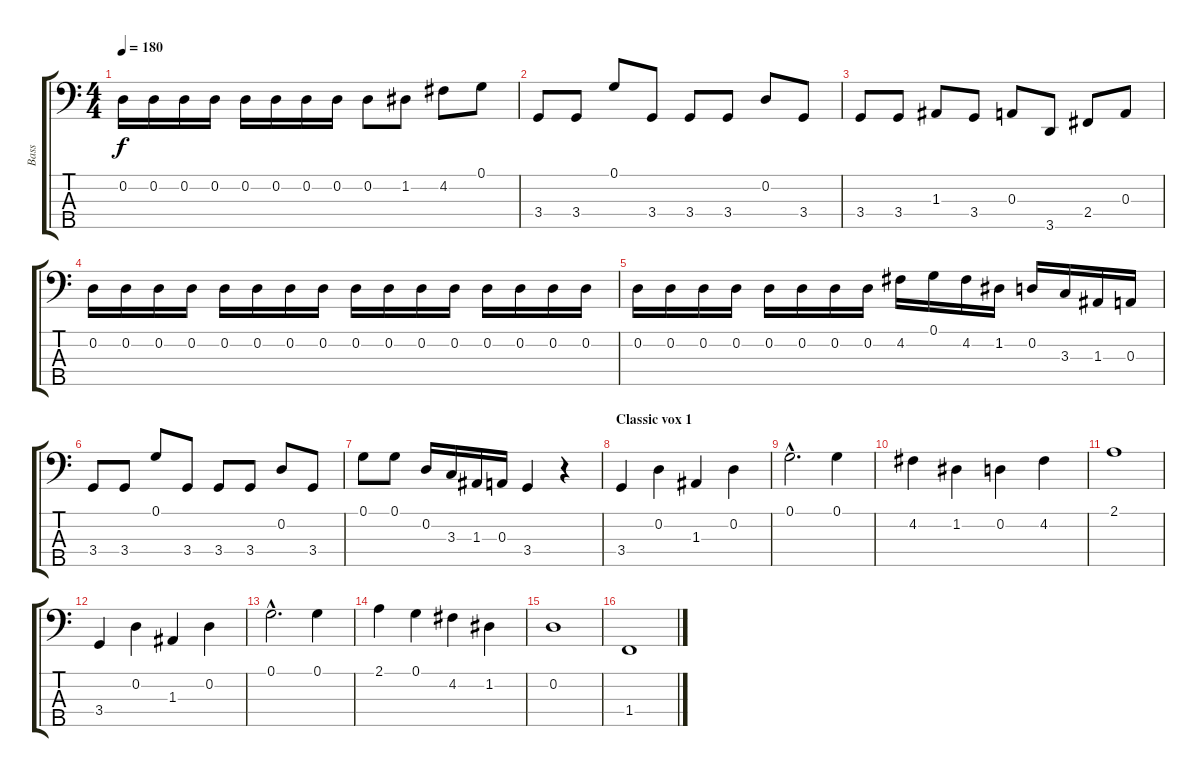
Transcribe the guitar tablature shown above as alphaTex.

\track ("Bass" "Bass") {instrument electricbassfinger}
\staff {score tabs}
\tuning (G2 D2 A1 E1 B0) {hide}
\ts (4 4)
\tempo 180
\clef f4
\ks c
0.2.16{dy f} 0.2.16 0.2.16 0.2.16 0.2.16 0.2.16 0.2.16 0.2.16 0.2.8 1.2.8 4.2.8 0.1.8 |
3.4.8 3.4.8 0.1.8 3.4.8 3.4.8 3.4.8 0.2.8 3.4.8 |
3.4.8 3.4.8 1.3.8 3.4.8 0.3.8 3.5.8 2.4.8 0.3.8 |
0.2.16 0.2.16 0.2.16 0.2.16 0.2.16 0.2.16 0.2.16 0.2.16 0.2.16 0.2.16 0.2.16 0.2.16 0.2.16 0.2.16 0.2.16 0.2.16 |
0.2.16 0.2.16 0.2.16 0.2.16 0.2.16 0.2.16 0.2.16 0.2.16 4.2.16 0.1.16 4.2.16 1.2.16 0.2.16 3.3.16 1.3.16 0.3.16 |
3.4.8 3.4.8 0.1.8 3.4.8 3.4.8 3.4.8 0.2.8 3.4.8 |
0.1.8 0.1.8 0.2.16 3.3.16 1.3.16 0.3.16 3.4.4 r.4 |
\section ("" "Classic vox 1")
3.4.4 0.2.4 1.3.4 0.2.4 |
0.1{hac}.2{d} 0.1.4 |
4.2.4 1.2.4 0.2.4 4.2.4 |
2.1.1 |
3.4.4 0.2.4 1.3.4 0.2.4 |
0.1{hac}.2{d} 0.1.4 |
2.1.4 0.1.4 4.2.4 1.2.4 |
0.2.1 |
1.4.1
